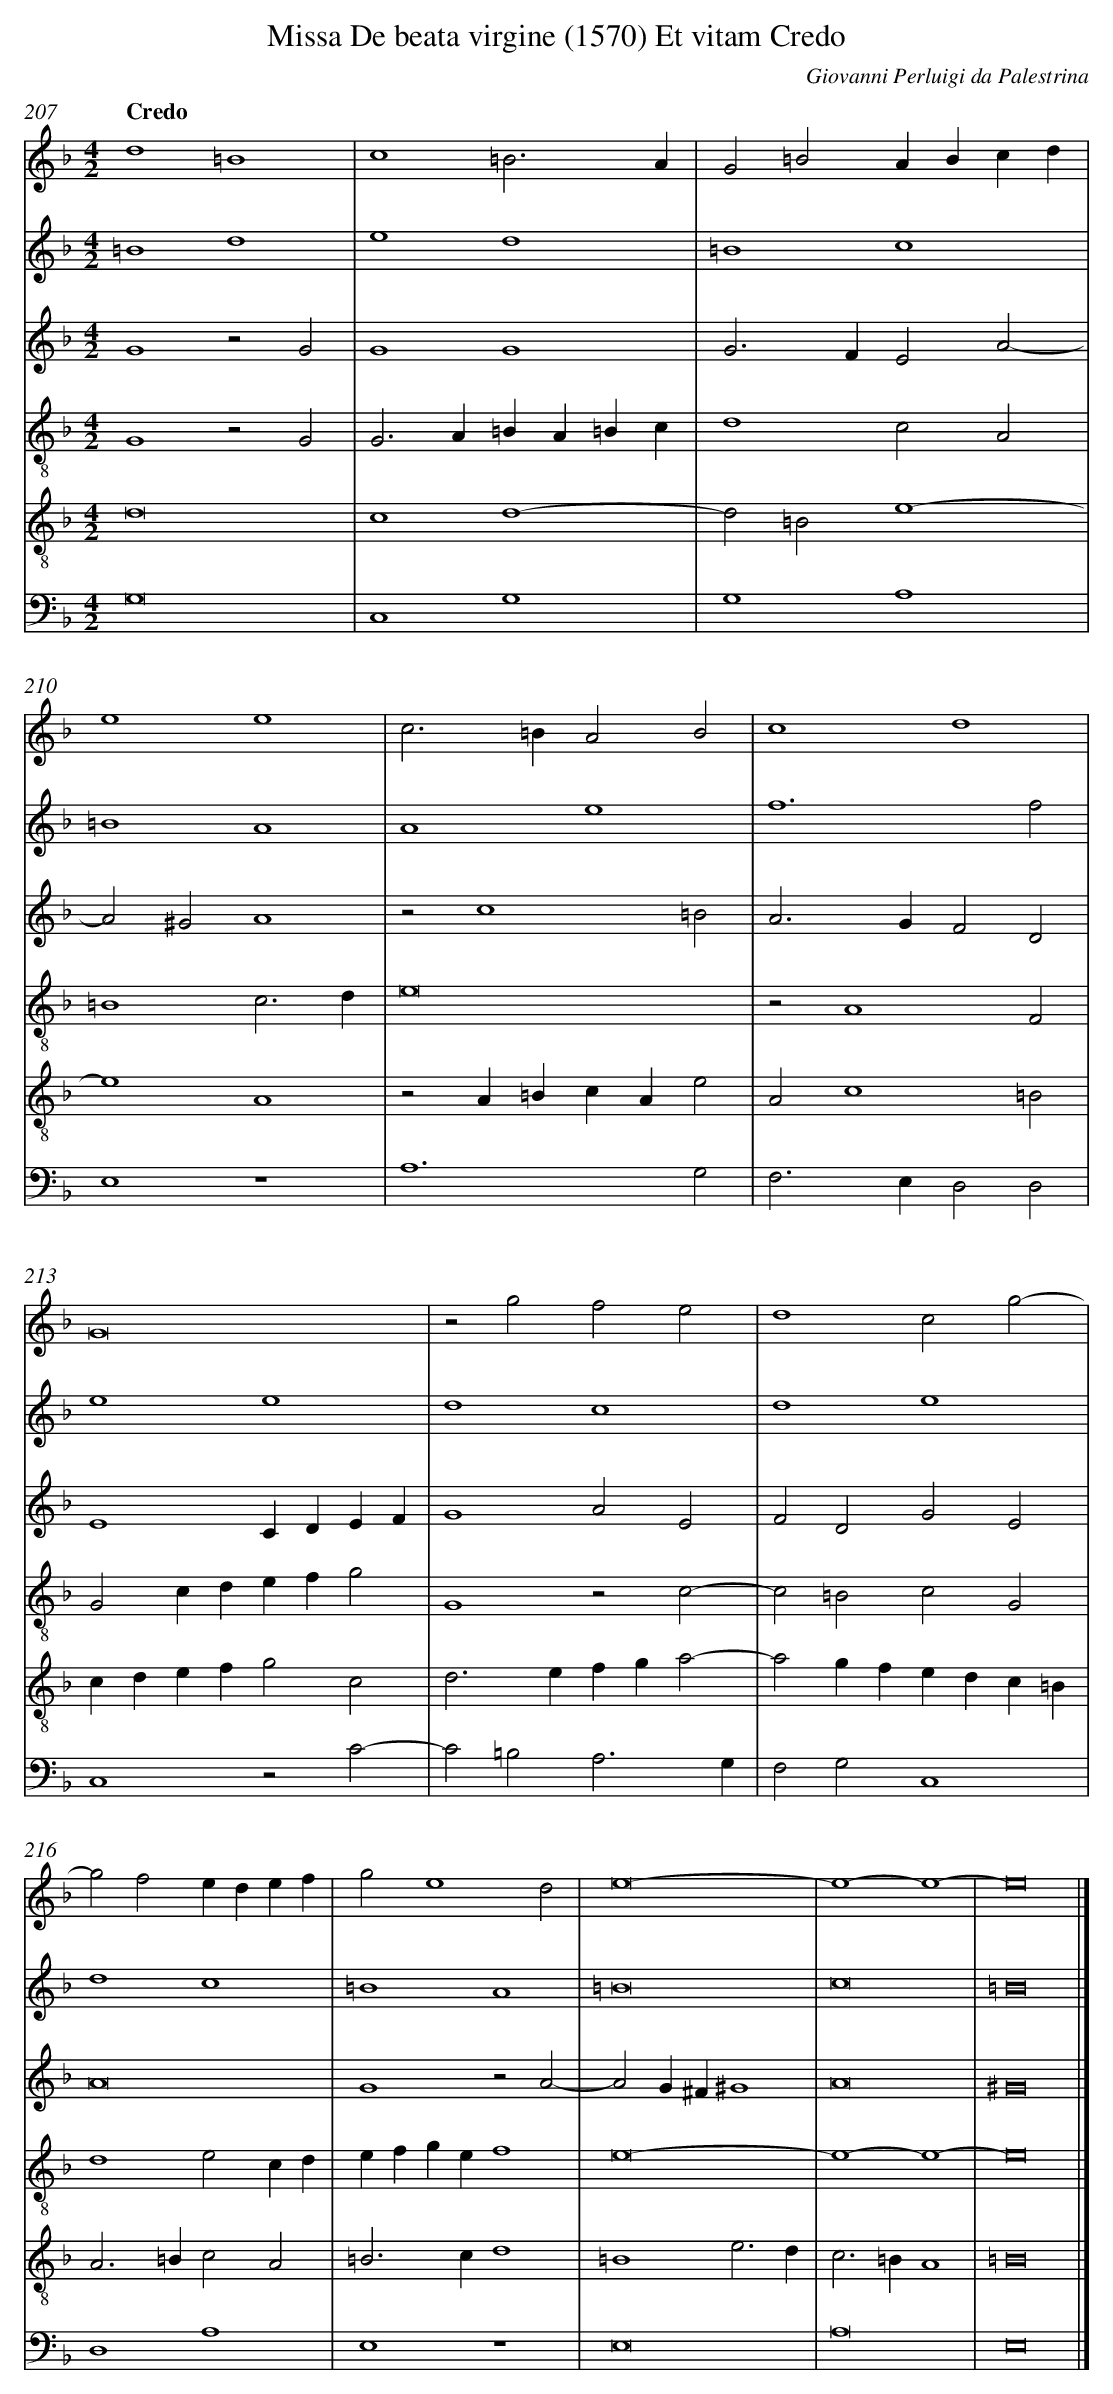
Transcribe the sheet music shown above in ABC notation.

X:1
T: Missa De beata virgine (1570) Et vitam Credo
C: Giovanni Perluigi da Palestrina
L: 1/4
M: 4/2
Q: "Credo"
V: 1 clef=treble
V: 2 clef=treble
V: 3 clef=treble
V: 4 clef=treble-8
V: 5 clef=treble-8
V: 6 clef=bass
K: F
[V:1] d4=B4 |
[V:2] =B4d4 |
[V:3] G4z2G2 |
[V:4] G4z2G2 |
[V:5] d8 |
[V:6] G,8 |
[V:1] c4=B3A |
[V:2] e4d4 |
[V:3] G4G4 |
[V:4] G2>A2=BA=Bc |
[V:5] c4d4- |
[V:6] C,4G,4 |
[V:1] G2=B2ABcd |
[V:2] =B4c4 |
[V:3] G2>F2E2A2- |
[V:4] d4c2A2 |
[V:5] d2=B2e4- |
[V:6] G,4A,4 |
[V:1] e4e4 |
[V:2] =B4A4 |
[V:3] A2^G2A4 |
[V:4] =B4c3d |
[V:5] e4A4 |
[V:6] E,4z4 |
[V:1] c2>=B2A2B2 |
[V:2] A4e4 |
[V:3] z2c4=B2 |
[V:4] e8 |
[V:5] z2A=BcAe2 |
[V:6] A,6G,2 |
[V:1] c4d4 |
[V:2] f6f2 |
[V:3] A2>G2F2D2 |
[V:4] z2A4F2 |
[V:5] A2c4=B2 |
[V:6] F,2>E,2D,2D,2 |
[V:1] G8 |
[V:2] e4e4 |
[V:3] E4CDEF |
[V:4] G2cdefg2 |
[V:5] cdefg2c2 |
[V:6] C,4z2C2- |
[V:1] z2g2f2e2 |
[V:2] d4c4 |
[V:3] G4A2E2 |
[V:4] G4z2c2- |
[V:5] d2>e2fga2- |
[V:6] C2=B,2A,3G, |
[V:1] d4c2g2- |
[V:2] d4e4 |
[V:3] F2D2G2E2 |
[V:4] c2=B2c2G2 |
[V:5] a2gfedc=B |
[V:6] F,2G,2C,4 |
[V:1] g2f2edef |
[V:2] d4c4 |
[V:3] A8 |
[V:4] d4e2cd |
[V:5] A2>=B2c2A2 |
[V:6] D,4A,4 |
[V:1] g2e4d2 |
[V:2] =B4A4 |
[V:3] G4z2A2- |
[V:4] efgef4 |
[V:5] =B2>c2d4 |
[V:6] E,4z4 |
[V:1] e8- |
[V:2] =B8 |
[V:3] A2G^F^G4 |
[V:4] e8- |
[V:5] =B4e3d |
[V:6] E,8 |
[V:1] e4-e4- |
[V:2] c8 |
[V:3] A8 |
[V:4] e4-e4- |
[V:5] c2>=B2A4 |
[V:6] A,8 |
[V:1] e8 |]
[V:2] =B8 |]
[V:3] ^G8 |]
[V:4] e8 |]
[V:5] =B8 |]
[V:6] E,8 |]
